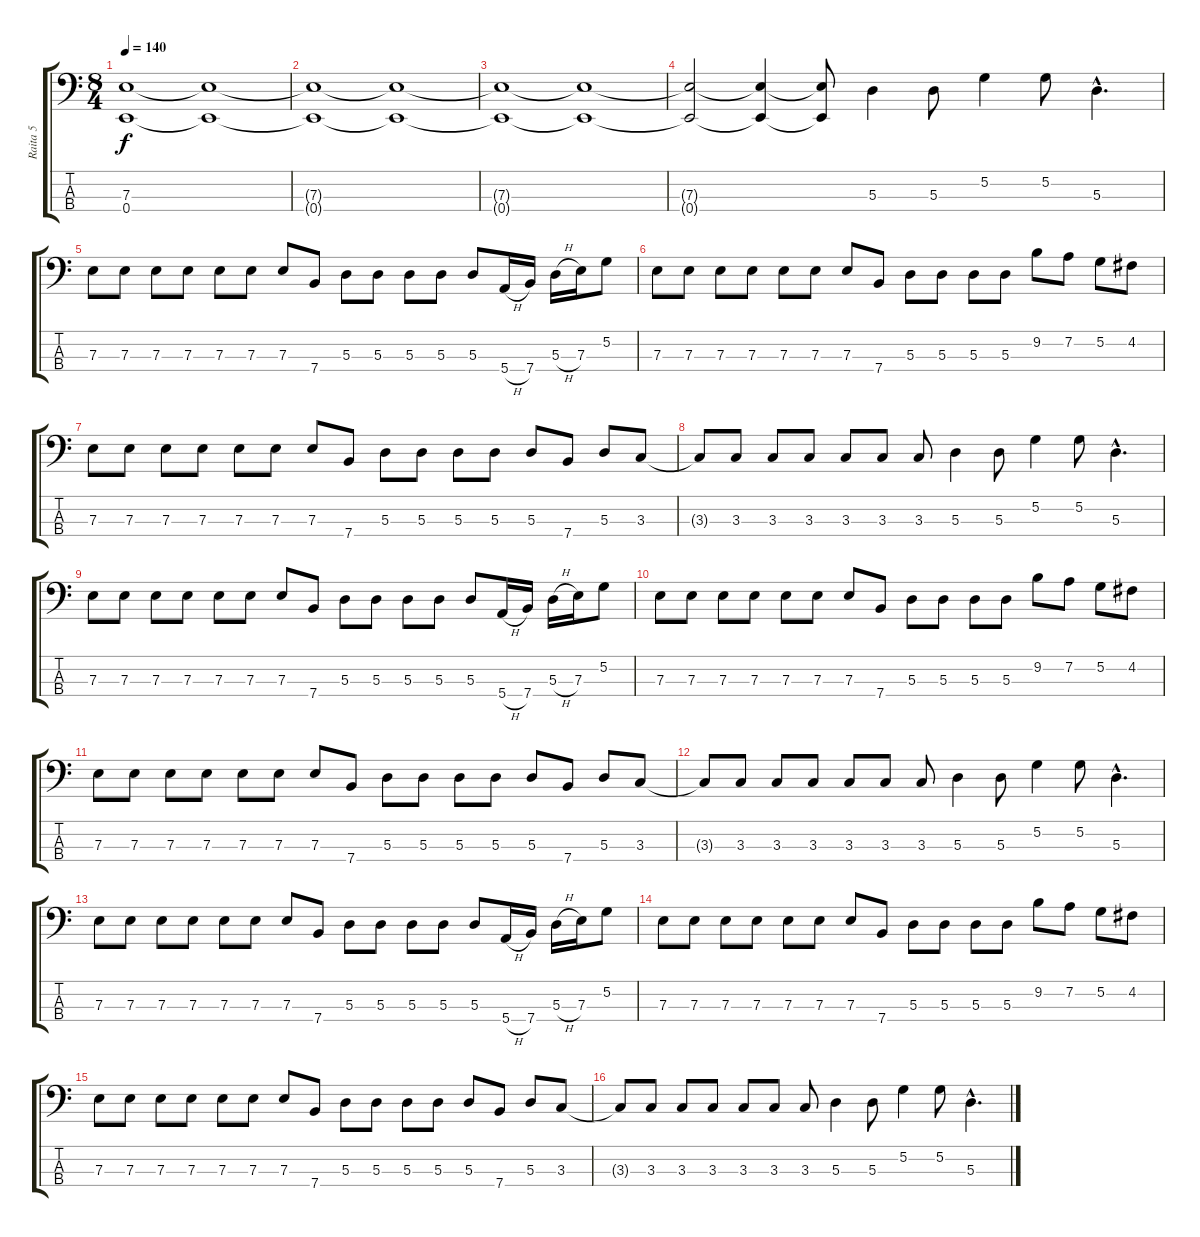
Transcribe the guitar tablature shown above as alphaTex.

\track ("Raita 5" "Raita 5") {instrument electricbassfinger}
\staff {score tabs}
\tuning (G2 D2 A1 E1) {hide}
\ts (8 4)
\tempo 140
\clef f4
\ks c
(7.3{t} 0.4{t}).1{dy f} (7.3{t} 0.4{t}).1 |
(7.3{t} 0.4{t}).1 (7.3{t} 0.4{t}).1 |
(7.3{t} 0.4{t}).1 (7.3{t} 0.4{t}).1 |
(7.3{t} 0.4{t}).2 (7.3{t} 0.4{t}).4 (7.3{t} 0.4{t}).8 5.3.4 5.3.8 5.2.4 5.2.8 5.3{hac}.4{d} |
7.3.8 7.3.8 7.3.8 7.3.8 7.3.8 7.3.8 7.3.8 7.4.8 5.3.8 5.3.8 5.3.8 5.3.8 5.3.8 5.4{h}.16 7.4.16 5.3{h}.16 7.3.16 5.2.8 |
7.3.8 7.3.8 7.3.8 7.3.8 7.3.8 7.3.8 7.3.8 7.4.8 5.3.8 5.3.8 5.3.8 5.3.8 9.2.8 7.2.8 5.2.8 4.2.8 |
7.3.8 7.3.8 7.3.8 7.3.8 7.3.8 7.3.8 7.3.8 7.4.8 5.3.8 5.3.8 5.3.8 5.3.8 5.3.8 7.4.8 5.3.8 3.3.8 |
3.3{t}.8 3.3.8 3.3.8 3.3.8 3.3.8 3.3.8 3.3.8 5.3.4 5.3.8 5.2.4 5.2.8 5.3{hac}.4{d} |
7.3.8 7.3.8 7.3.8 7.3.8 7.3.8 7.3.8 7.3.8 7.4.8 5.3.8 5.3.8 5.3.8 5.3.8 5.3.8 5.4{h}.16 7.4.16 5.3{h}.16 7.3.16 5.2.8 |
7.3.8 7.3.8 7.3.8 7.3.8 7.3.8 7.3.8 7.3.8 7.4.8 5.3.8 5.3.8 5.3.8 5.3.8 9.2.8 7.2.8 5.2.8 4.2.8 |
7.3.8 7.3.8 7.3.8 7.3.8 7.3.8 7.3.8 7.3.8 7.4.8 5.3.8 5.3.8 5.3.8 5.3.8 5.3.8 7.4.8 5.3.8 3.3.8 |
3.3{t}.8 3.3.8 3.3.8 3.3.8 3.3.8 3.3.8 3.3.8 5.3.4 5.3.8 5.2.4 5.2.8 5.3{hac}.4{d} |
7.3.8 7.3.8 7.3.8 7.3.8 7.3.8 7.3.8 7.3.8 7.4.8 5.3.8 5.3.8 5.3.8 5.3.8 5.3.8 5.4{h}.16 7.4.16 5.3{h}.16 7.3.16 5.2.8 |
7.3.8 7.3.8 7.3.8 7.3.8 7.3.8 7.3.8 7.3.8 7.4.8 5.3.8 5.3.8 5.3.8 5.3.8 9.2.8 7.2.8 5.2.8 4.2.8 |
7.3.8 7.3.8 7.3.8 7.3.8 7.3.8 7.3.8 7.3.8 7.4.8 5.3.8 5.3.8 5.3.8 5.3.8 5.3.8 7.4.8 5.3.8 3.3.8 |
3.3{t}.8 3.3.8 3.3.8 3.3.8 3.3.8 3.3.8 3.3.8 5.3.4 5.3.8 5.2.4 5.2.8 5.3{hac}.4{d}
